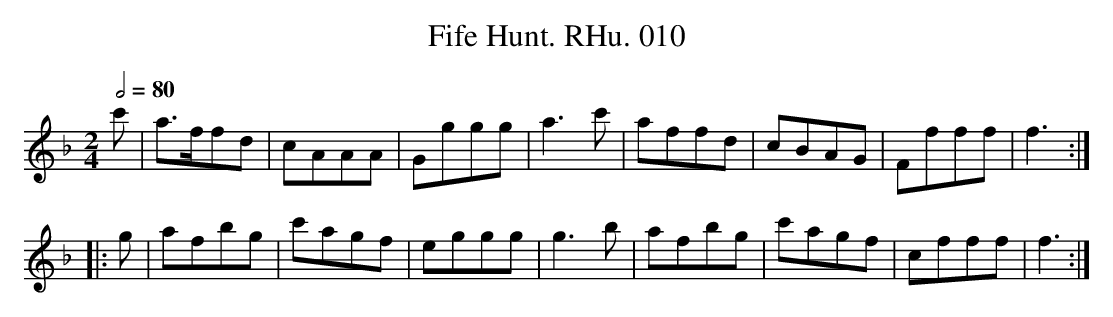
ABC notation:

X:1
T:Fife Hunt. RHu. 010
M:2/4
L:1/8
Q:1/2=80
K:F
c'|a>ffd|cAAA|Gggg|a3c'|affd|cBAG|Ffff|f3:|
|:g|afbg|c'agf|eggg|g3b|afbg|c'agf|cfff|f3:|
